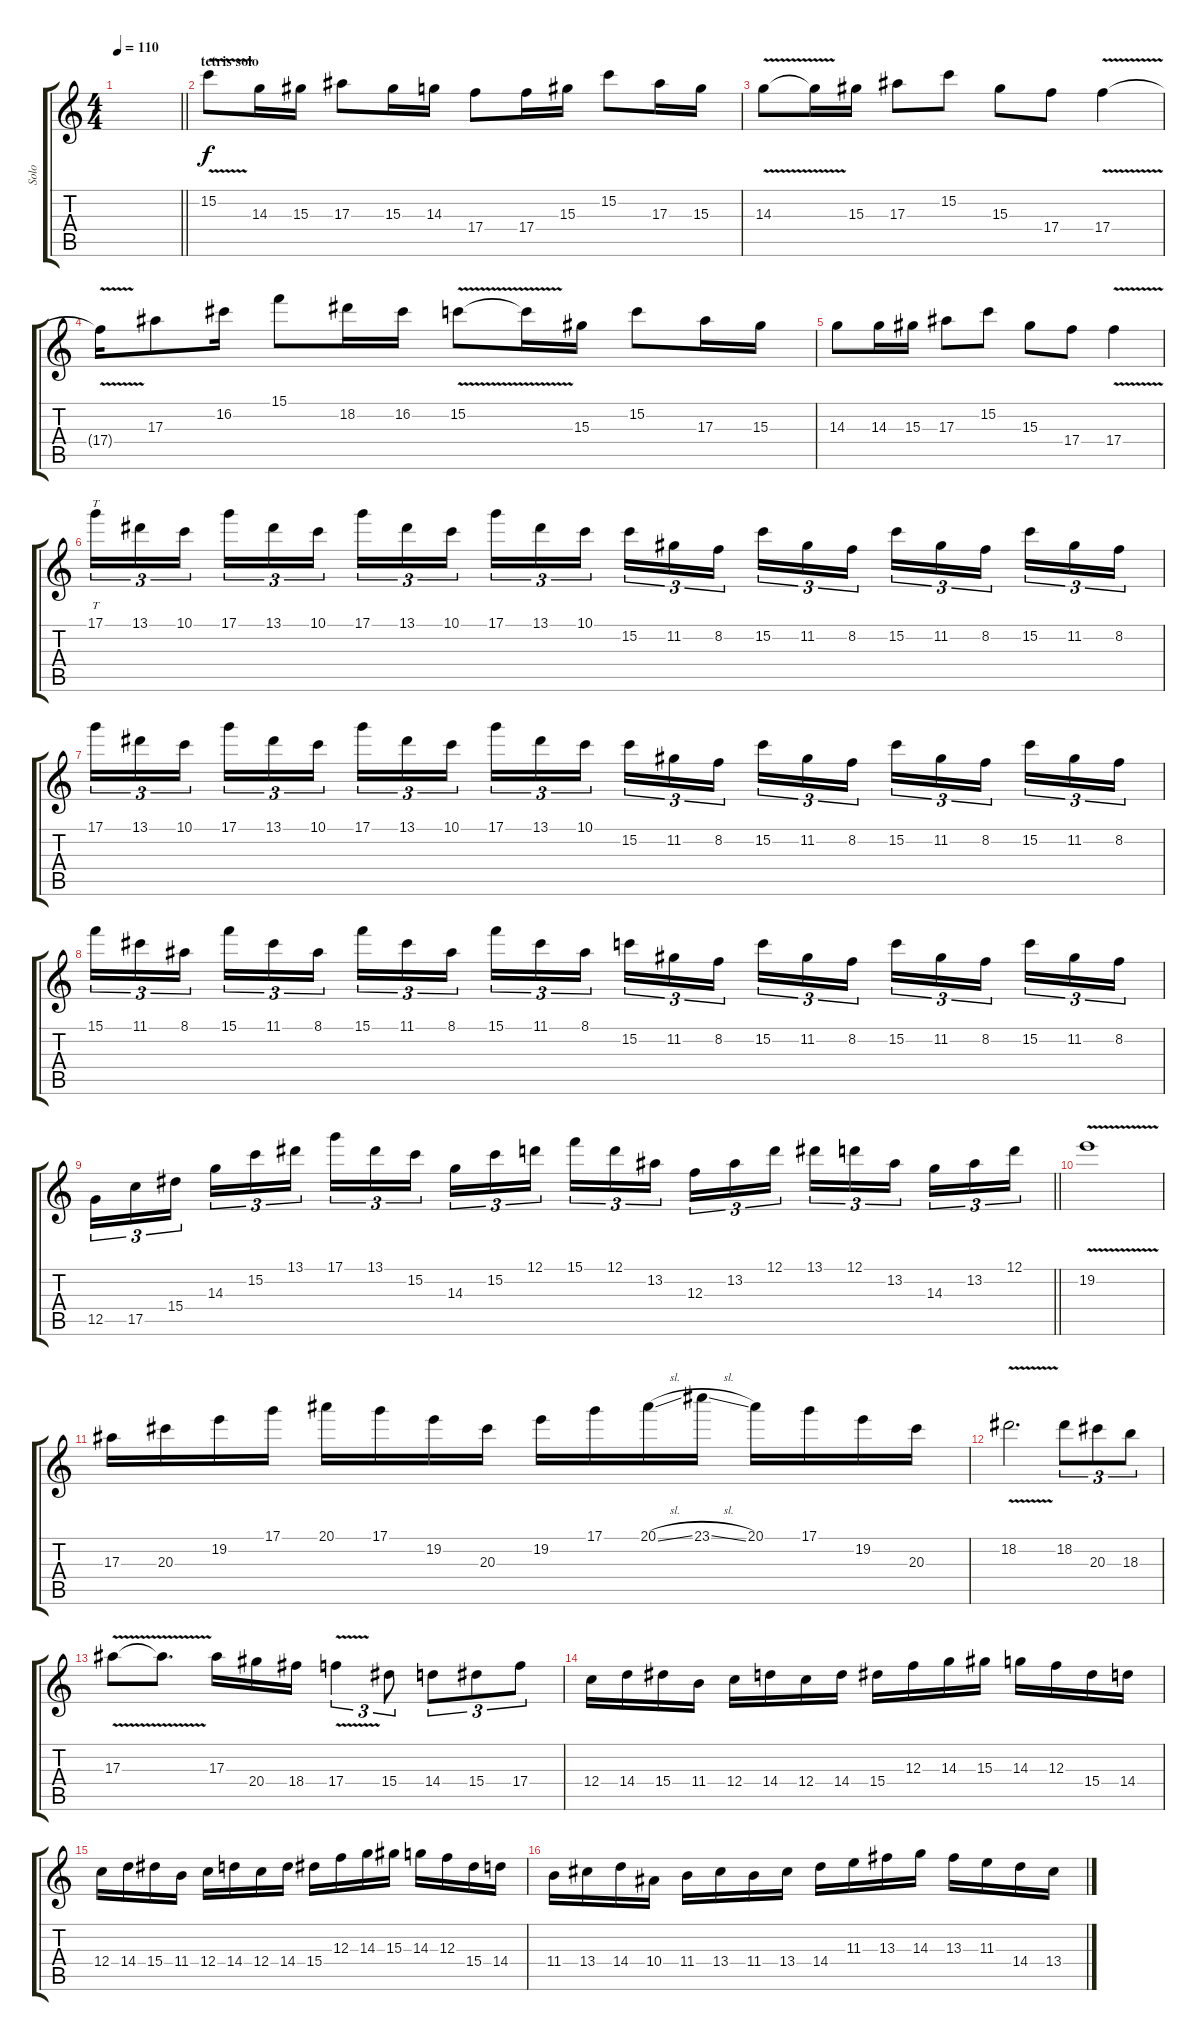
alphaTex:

\track ("Solo" "Solo") {instrument distortionguitar}
\staff {score tabs}
\tuning (D4 A3 F3 C3 G2 C2) {hide}
\ts (4 4)
\tempo 110
\clef g2
\barLineRight lightlight
\ks c
|
\section ("" "tetris solo")
15.2{v}.8 14.3.16 15.3.16 17.3.8 15.3.16 14.3.16 17.4.8 17.4.16 15.3.16 15.2.8 17.3.16 15.3.16 |
14.3{v}.8 14.3{t}.16 15.3.16 17.3.8 15.2.8 15.3.8 17.4.8 17.4{v}.4 |
17.4{t}.16 17.3.8 16.2.16 15.1.8 18.2.16 16.2.16 15.2{v}.8 15.2{t}.16 15.3.16 15.2.8 17.3.16 15.3.16 |
14.3.8 14.3.16 15.3.16 17.3.8 15.2.8 15.3.8 17.4.8 17.4{v}.4 |
17.1.16{tt tu (3 2)} 13.1.16{tu (3 2)} 10.1.16{tu (3 2) beam splitsecondary} 17.1.16{tu (3 2)} 13.1.16{tu (3 2)} 10.1.16{tu (3 2)} 17.1.16{tu (3 2)} 13.1.16{tu (3 2)} 10.1.16{tu (3 2) beam splitsecondary} 17.1.16{tu (3 2)} 13.1.16{tu (3 2)} 10.1.16{tu (3 2)} 15.2.16{tu (3 2)} 11.2.16{tu (3 2)} 8.2.16{tu (3 2) beam splitsecondary} 15.2.16{tu (3 2)} 11.2.16{tu (3 2)} 8.2.16{tu (3 2)} 15.2.16{tu (3 2)} 11.2.16{tu (3 2)} 8.2.16{tu (3 2) beam splitsecondary} 15.2.16{tu (3 2)} 11.2.16{tu (3 2)} 8.2.16{tu (3 2)} |
17.1.16{tu (3 2)} 13.1.16{tu (3 2)} 10.1.16{tu (3 2) beam splitsecondary} 17.1.16{tu (3 2)} 13.1.16{tu (3 2)} 10.1.16{tu (3 2)} 17.1.16{tu (3 2)} 13.1.16{tu (3 2)} 10.1.16{tu (3 2) beam splitsecondary} 17.1.16{tu (3 2)} 13.1.16{tu (3 2)} 10.1.16{tu (3 2)} 15.2.16{tu (3 2)} 11.2.16{tu (3 2)} 8.2.16{tu (3 2) beam splitsecondary} 15.2.16{tu (3 2)} 11.2.16{tu (3 2)} 8.2.16{tu (3 2)} 15.2.16{tu (3 2)} 11.2.16{tu (3 2)} 8.2.16{tu (3 2) beam splitsecondary} 15.2.16{tu (3 2)} 11.2.16{tu (3 2)} 8.2.16{tu (3 2)} |
15.1.16{tu (3 2)} 11.1.16{tu (3 2)} 8.1.16{tu (3 2) beam splitsecondary} 15.1.16{tu (3 2)} 11.1.16{tu (3 2)} 8.1.16{tu (3 2)} 15.1.16{tu (3 2)} 11.1.16{tu (3 2)} 8.1.16{tu (3 2) beam splitsecondary} 15.1.16{tu (3 2)} 11.1.16{tu (3 2)} 8.1.16{tu (3 2)} 15.2.16{tu (3 2)} 11.2.16{tu (3 2)} 8.2.16{tu (3 2) beam splitsecondary} 15.2.16{tu (3 2)} 11.2.16{tu (3 2)} 8.2.16{tu (3 2)} 15.2.16{tu (3 2)} 11.2.16{tu (3 2)} 8.2.16{tu (3 2) beam splitsecondary} 15.2.16{tu (3 2)} 11.2.16{tu (3 2)} 8.2.16{tu (3 2)} |
\barLineRight lightlight
12.5.16{tu (3 2)} 17.5.16{tu (3 2)} 15.4.16{tu (3 2) beam splitsecondary} 14.3.16{tu (3 2)} 15.2.16{tu (3 2)} 13.1.16{tu (3 2)} 17.1.16{tu (3 2)} 13.1.16{tu (3 2)} 15.2.16{tu (3 2) beam splitsecondary} 14.3.16{tu (3 2)} 15.2.16{tu (3 2)} 12.1.16{tu (3 2)} 15.1.16{tu (3 2)} 12.1.16{tu (3 2)} 13.2.16{tu (3 2) beam splitsecondary} 12.3.16{tu (3 2)} 13.2.16{tu (3 2)} 12.1.16{tu (3 2)} 13.1.16{tu (3 2)} 12.1.16{tu (3 2)} 13.2.16{tu (3 2) beam splitsecondary} 14.3.16{tu (3 2)} 13.2.16{tu (3 2)} 12.1.16{tu (3 2)} |
\section ("" "")
19.2{v}.1 |
17.3.16 20.3.16 19.2.16 17.1.16 20.1.16 17.1.16 19.2.16 20.3.16 19.2.16 17.1.16 20.1{sl}.16 23.1{sl}.16 20.1.16 17.1.16 19.2.16 20.3.16 |
18.2{v}.2{d} 18.2.8{tu (3 2)} 20.3.8{tu (3 2)} 18.3.8{tu (3 2)} |
17.3{v}.8 17.3{t}.8{d} 17.3.16 20.4.16 18.4.16 17.4{v}.4{tu (3 2)} 15.4.8{tu (3 2)} 14.4.8{tu (3 2)} 15.4.8{tu (3 2)} 17.4.8{tu (3 2)} |
12.4.16 14.4.16 15.4.16 11.4.16 12.4.16 14.4.16 12.4.16 14.4.16 15.4.16 12.3.16 14.3.16 15.3.16 14.3.16 12.3.16 15.4.16 14.4.16 |
12.4.16 14.4.16 15.4.16 11.4.16 12.4.16 14.4.16 12.4.16 14.4.16 15.4.16 12.3.16 14.3.16 15.3.16 14.3.16 12.3.16 15.4.16 14.4.16 |
11.4.16 13.4.16 14.4.16 10.4.16 11.4.16 13.4.16 11.4.16 13.4.16 14.4.16 11.3.16 13.3.16 14.3.16 13.3.16 11.3.16 14.4.16 13.4.16
